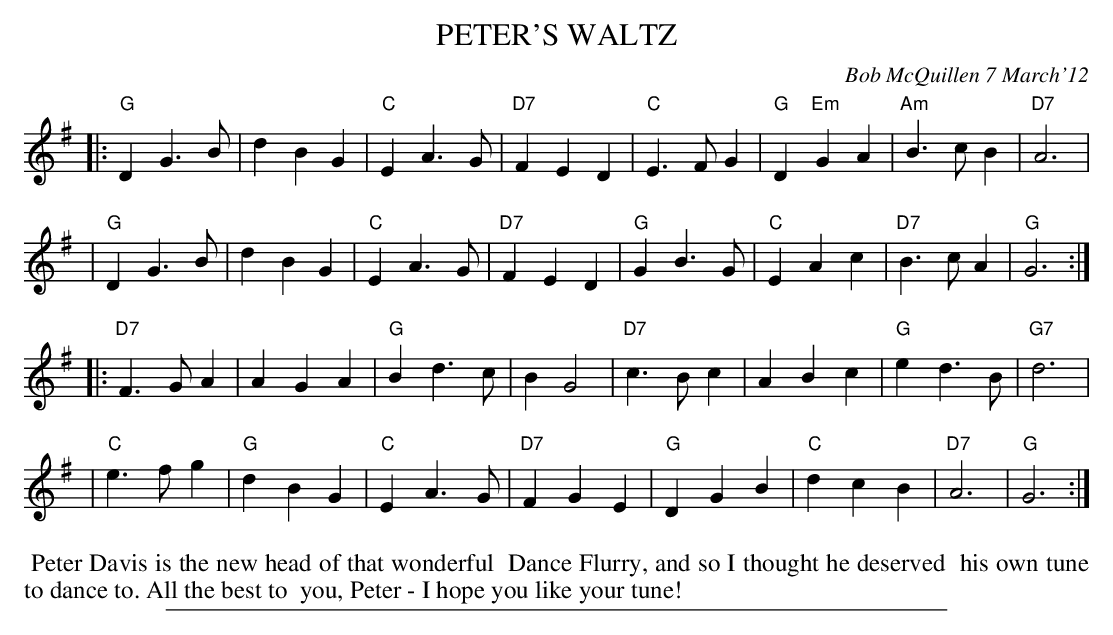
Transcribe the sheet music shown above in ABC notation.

X:1
T: PETER'S WALTZ
C: Bob McQuillen 7 March'12
M: % 3/4	% actually missing in the book.
L: 1/4
K: G
|: "G"DG>B | dBG | "C"EA>G | "D7"FED | "C"E>FG | "G"D"Em"GA | "Am"B>cB | "D7"A3 |
|  "G"DG>B | dBG | "C"EA>G | "D7"FED | "G"GB>G | "C"EAc | "D7"B>cA | "G"G3 :|
|: "D7"F>GA | AGA | "G"Bd>c | BG2 | "D7"c>Bc | ABc | "G"ed>B | "G7"d3 |
|  "C"e>fg | "G"dBG | "C"EA>G | "D7"FGE | "G"DGB | "C"dcB | "D7"A3 | "G"G3 :|
